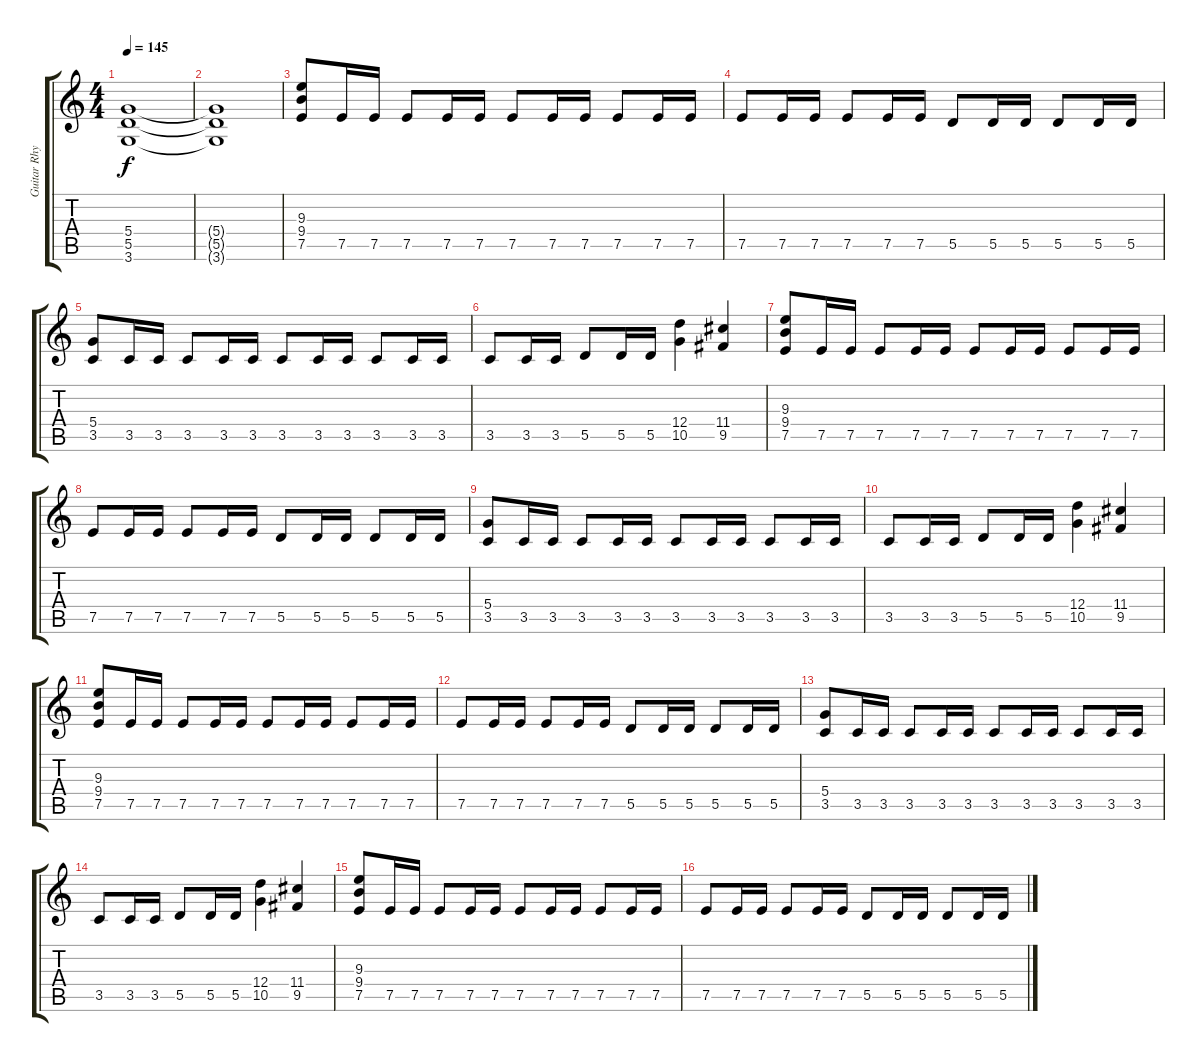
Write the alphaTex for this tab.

\track ("Guitar Rhythm" "Guitar Rhy") {instrument distortionguitar}
\staff {score tabs}
\tuning (E4 B3 G3 D3 A2 E2) {hide}
\ts (4 4)
\tempo 145
\clef g2
\ks c
(5.4 5.5 3.6).1{dy f} |
(5.4{t} 5.5{t} 3.6{t}).1 |
(9.3 9.4 7.5).8 7.5.16 7.5.16 7.5.8 7.5.16 7.5.16 7.5.8 7.5.16 7.5.16 7.5.8 7.5.16 7.5.16 |
7.5.8 7.5.16 7.5.16 7.5.8 7.5.16 7.5.16 5.5.8 5.5.16 5.5.16 5.5.8 5.5.16 5.5.16 |
(5.4 3.5).8 3.5.16 3.5.16 3.5.8 3.5.16 3.5.16 3.5.8 3.5.16 3.5.16 3.5.8 3.5.16 3.5.16 |
3.5.8 3.5.16 3.5.16 5.5.8 5.5.16 5.5.16 (12.4 10.5).4 (11.4 9.5).4 |
(9.3 9.4 7.5).8 7.5.16 7.5.16 7.5.8 7.5.16 7.5.16 7.5.8 7.5.16 7.5.16 7.5.8 7.5.16 7.5.16 |
7.5.8 7.5.16 7.5.16 7.5.8 7.5.16 7.5.16 5.5.8 5.5.16 5.5.16 5.5.8 5.5.16 5.5.16 |
(5.4 3.5).8 3.5.16 3.5.16 3.5.8 3.5.16 3.5.16 3.5.8 3.5.16 3.5.16 3.5.8 3.5.16 3.5.16 |
3.5.8 3.5.16 3.5.16 5.5.8 5.5.16 5.5.16 (12.4 10.5).4 (11.4 9.5).4 |
(9.3 9.4 7.5).8 7.5.16 7.5.16 7.5.8 7.5.16 7.5.16 7.5.8 7.5.16 7.5.16 7.5.8 7.5.16 7.5.16 |
7.5.8 7.5.16 7.5.16 7.5.8 7.5.16 7.5.16 5.5.8 5.5.16 5.5.16 5.5.8 5.5.16 5.5.16 |
(5.4 3.5).8 3.5.16 3.5.16 3.5.8 3.5.16 3.5.16 3.5.8 3.5.16 3.5.16 3.5.8 3.5.16 3.5.16 |
3.5.8 3.5.16 3.5.16 5.5.8 5.5.16 5.5.16 (12.4 10.5).4 (11.4 9.5).4 |
(9.3 9.4 7.5).8 7.5.16 7.5.16 7.5.8 7.5.16 7.5.16 7.5.8 7.5.16 7.5.16 7.5.8 7.5.16 7.5.16 |
7.5.8 7.5.16 7.5.16 7.5.8 7.5.16 7.5.16 5.5.8 5.5.16 5.5.16 5.5.8 5.5.16 5.5.16
